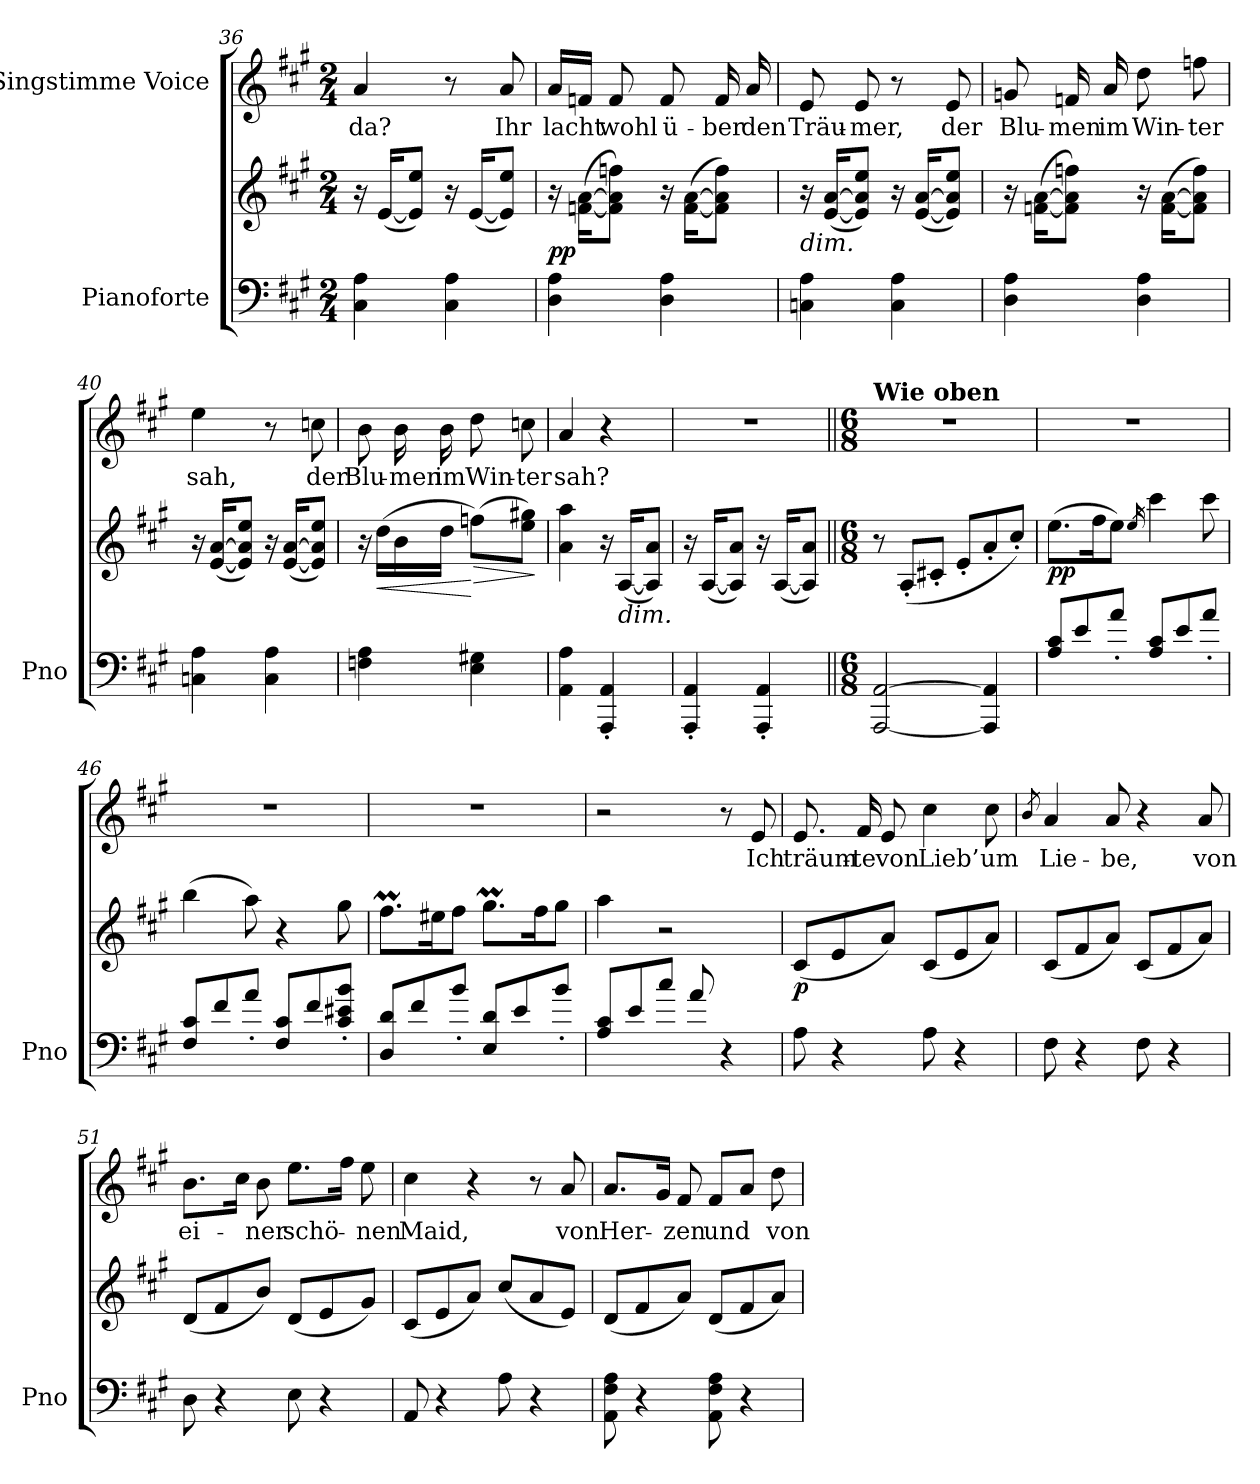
**kern	**kern	**dynam	**kern	**text
*part2	*part2	*part2	*part1	*part1
*staff3	*staff2	*staff2/3	*staff1	*staff1
*I"Pianoforte	*	*	*I"Singstimme Voice	*
*I'Pno	*	*	*	*
*clefF4	*clefG2	*	*clefG2	*
*k[f#c#g#]	*k[f#c#g#]	*	*k[f#c#g#]	*
*M2/4	*M2/4	*	*M2/4	*
=36	=36	=36	=36	=36
4C#\ 4A\	16r	.	4a/	da?
.	(>[16e/KL	.	.	.
.	8e/] 8ee/J)	.	.	.
4C#\ 4A\	16r	.	8r	.
.	(>[16e/KL	.	.	.
.	8e/] 8ee/J)	.	8a/	Ihr
=37	=37	=37	=37	=37
!	!	!LO:DY:b	!	!
4D\ 4A\	16r	pp	16a/LL	lacht
.	(>[16fn\ [16a\KL	.	16fn/JJ	.
.	8f\] 8a\] 8ffn\J)	.	8f/	wohl
4D\ 4A\	16r	.	8f/	ü-
.	(>[16f\ [16a\KL	.	.	.
.	8f\] 8a\] 8ff\J)	.	16f/	-ber
.	.	.	16a/	den
=38	=38	=38	=38	=38
!	!LO:TX:b:i:t=dim.	!	!	!
4Cn\ 4A\	16r	.	8e/	Träu-
.	(>[16e/ [16a/KL	.	.	.
.	8e/] 8a/] 8ee/J)	.	8e/	-mer,
4C\ 4A\	16r	.	8r	.
.	(>[16e/ [16a/KL	.	.	.
.	8e/] 8a/] 8ee/J)	.	8e/	der
=39	=39	=39	=39	=39
4D\ 4A\	16r	.	8gn/	Blu-
.	(>[16fn\ [16a\KL	.	.	.
.	8f\] 8a\] 8ffn\J)	.	16fn/	-men
.	.	.	16a/	im
4D\ 4A\	16r	.	8dd\	Win-
.	(>[16f\ [16a\KL	.	.	.
.	8f\] 8a\] 8ff\J)	.	8ffn\	-ter
=40	=40	=40	=40	=40
4Cn\ 4A\	16r	.	4ee\	sah,
.	(>[16e/ [16a/KL	.	.	.
.	8e/] 8a/] 8ee/J)	.	.	.
4C\ 4A\	16r	.	8r	.
.	(>[16e/ [16a/KL	.	.	.
.	8e/] 8a/] 8ee/J)	.	8ccn\	der
=41	=41	=41	=41	=41
4Fn\ 4A\	16r	.	8b\	Blu-
!	!	!LO:HP:b	!	!
.	(16dd\LL	<	.	.
.	16b\	.	16b\	-men
.	16dd\JJ	.	16b\	im
!	!	!LO:HP:n=1:b	!	!
4E\ 4G#X\	(8ffn\L)	[ >	8dd\	Win-
.	8ee\ 8gg#X\J)	.	8ccn\	-ter
.	.	]	.	.
=42	=42	=42	=42	=42
4AA\ 4A\	4a\ 4aa\	.	4a/	sah?
4AAA/' 4AA/'	16r	.	4r	.
!	!LO:TX:b:i:t=dim.	!	!	!
.	(>[16A/KL	.	.	.
.	8A/] 8a/J)	.	.	.
=43	=43	=43	=43	=43
4AAA/' 4AA/'	16r	.	2r	.
.	(>[16A/KL	.	.	.
.	8A/] 8a/J)	.	.	.
4AAA/' 4AA/'	16r	.	.	.
.	(>[16A/KL	.	.	.
.	8A/] 8a/J)	.	.	.
=44||	=44||	=44||	=44||	=44||
*M6/8	*M6/8	*	*M6/8	*
!	!	!	!LO:TX:a:B:t=Wie oben	!
[2AAA/ [2AA/	8r	.	2.r	.
.	(8A'/L	.	.	.
.	8c#X'/J	.	.	.
.	8e'/L	.	.	.
4AAA/] 4AA/]	8a'/	.	.	.
.	8cc#'/J)	.	.	.
=45	=45	=45	=45	=45
!	!	!LO:DY:b	!	!
8A/ 8c#/L	(8.ee\L	pp	2.r	.
8e/	.	.	.	.
.	16ff#\K	.	.	.
8a'/J	8ee\J)	.	.	.
.	16qee/	.	.	.
8A/ 8c#/L	4ccc#\	.	.	.
8e/	.	.	.	.
8a'/J	8ccc#\	.	.	.
=46	=46	=46	=46	=46
8F#/ 8c#/L	(4bb\	.	2.r	.
8f#/	.	.	.	.
8a'/J	8aa\)	.	.	.
8F#/ 8c#/L	4r	.	.	.
8f#/	.	.	.	.
8c#/' 8e#X/' 8b/'J	8gg#\	.	.	.
=47	=47	=47	=47	=47
8D/ 8d/L	8.ff#M\L	.	2.r	.
8f#/	.	.	.	.
.	16ee#X\K	.	.	.
8b'/J	8ff#\J	.	.	.
8E/ 8d/L	8.gg#m\L	.	.	.
8e/	.	.	.	.
.	16ff#\K	.	.	.
8b'/J	8gg#\J	.	.	.
=48	=48	=48	=48	=48
8A/ 8c#/L	4aa\	.	2r	.
8e/	.	.	.	.
8cc#/J	2r	.	.	.
8a/	.	.	.	.
4r	.	.	8r	.
.	.	.	8e/	Ich
=49	=49	=49	=49	=49
!	!	!LO:DY:b	!	!
8A\	(8c#/L	p	8.e/	träum-
4r	8e/	.	.	.
.	.	.	16f#/	-te
.	8a/J)	.	8e/	von
8A\	(8c#/L	.	4cc#\	Lieb’
4r	8e/	.	.	.
.	8a/J)	.	8cc#\	um
=50	=50	=50	=50	=50
.	.	.	8qb/	.
8F#\	(8c#/L	.	4a/	Lie-
4r	8f#/	.	.	.
.	8a/J)	.	8a/	-be,
8F#\	(8c#/L	.	4r	.
4r	8f#/	.	.	.
.	8a/J)	.	8a/	von
=51	=51	=51	=51	=51
8D\	(8d/L	.	8.b\L	ei-
4r	8f#/	.	.	.
.	.	.	16cc#\Jk	.
.	8b/J)	.	8b\	-ner
8E\	(8d/L	.	8.ee\L	schö-
4r	8e/	.	.	.
.	.	.	16ff#\Jk	.
.	8g#/J)	.	8ee\	-nen
=52	=52	=52	=52	=52
8AA/	(8c#/L	.	4cc#\	Maid,
4r	8e/	.	.	.
.	8a/J)	.	4r	.
8A\	(8cc#/L	.	.	.
4r	8a/	.	8r	.
.	8e/J)	.	8a/	von
=53	=53	=53	=53	=53
8AA\ 8F#\ 8A\	(8d/L	.	8.a/L	Her-
4r	8f#/	.	.	.
.	.	.	16g#/Jk	.
.	8a/J)	.	8f#/	-zen
8AA\ 8F#\ 8A\	(8d/L	.	8f#/L	und
4r	8f#/	.	8a/J	.
.	8a/J)	.	8dd\	von
=	=	=	=	=
*-	*-	*-	*-	*-
